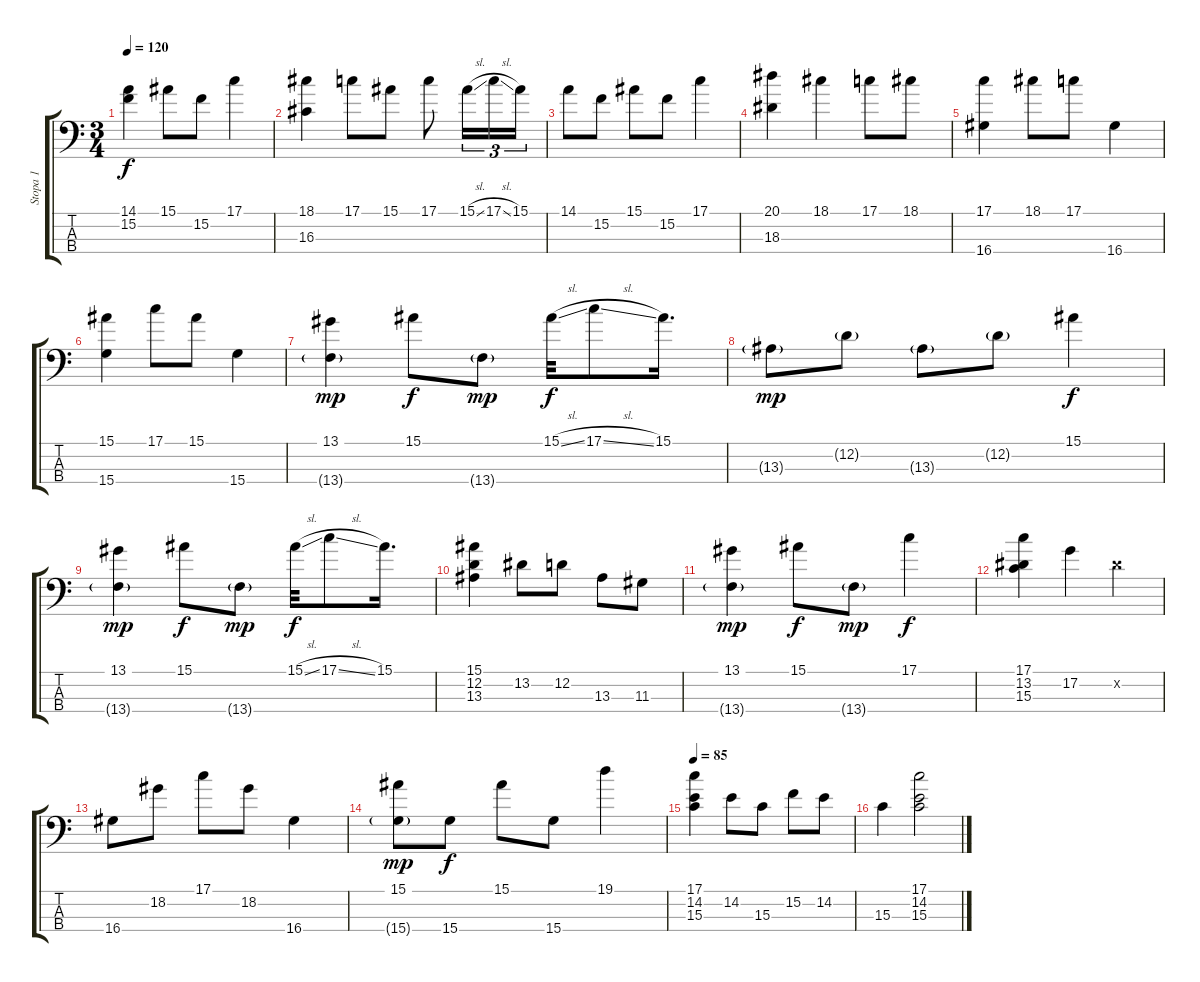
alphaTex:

\track ("Stopa 1" "Stopa 1") {instrument electricbassfinger}
\staff {score tabs}
\tuning (G2 D2 A1 E1) {hide}
\ts (3 4)
\tempo 120
\clef f4
\ks c
(14.1 15.2).4{dy f} 15.1.8 15.2.8 17.1.4 |
(18.1 16.3).4 17.1.8 15.1.8 17.1.8 15.1{sl}.16{tu (3 2)} 17.1{sl}.16{tu (3 2)} 15.1.16{tu (3 2)} |
14.1.8 15.2.8 15.1.8 15.2.8 17.1.4 |
(20.1 18.3).4 18.1.4 17.1.8 18.1.8 |
(17.1 16.4).4 18.1.8 17.1.8 16.4.4 |
(15.1 15.4).4 17.1.8 15.1.8 15.4.4 |
(13.1 13.4{g}).4{dy mp} 15.1.8{dy f} 13.4{g}.8{dy mp} 15.1{sl}.32{dy f} 17.1{sl}.8 15.1.16{d} |
13.3{g}.8{dy mp} 12.2{g}.8 13.3{g}.8 12.2{g}.8 15.1.4{dy f} |
(13.1 13.4{g}).4{dy mp} 15.1.8{dy f} 13.4{g}.8{dy mp} 15.1{sl}.32{dy f} 17.1{sl}.8 15.1.16{d} |
(15.1 12.2 13.3).4 13.2.8 12.2.8 13.3.8 11.3.8 |
(13.1 13.4{g}).4{dy mp} 15.1.8{dy f} 13.4{g}.8{dy mp} 17.1.4{dy f} |
(17.1 13.2 15.3).4 17.2.4 13.2{x}.4 |
16.4.8 18.2.8 17.1.8 18.2.8 16.4.4 |
(15.1 15.4{g}).8{dy mp} 15.4.8{dy f} 15.1.8 15.4.8 19.1.4 |
\tempo 85
(17.1 14.2 15.3).4 14.2.8 15.3.8 15.2.8 14.2.8 |
15.3.4 (17.1 14.2 15.3).2
